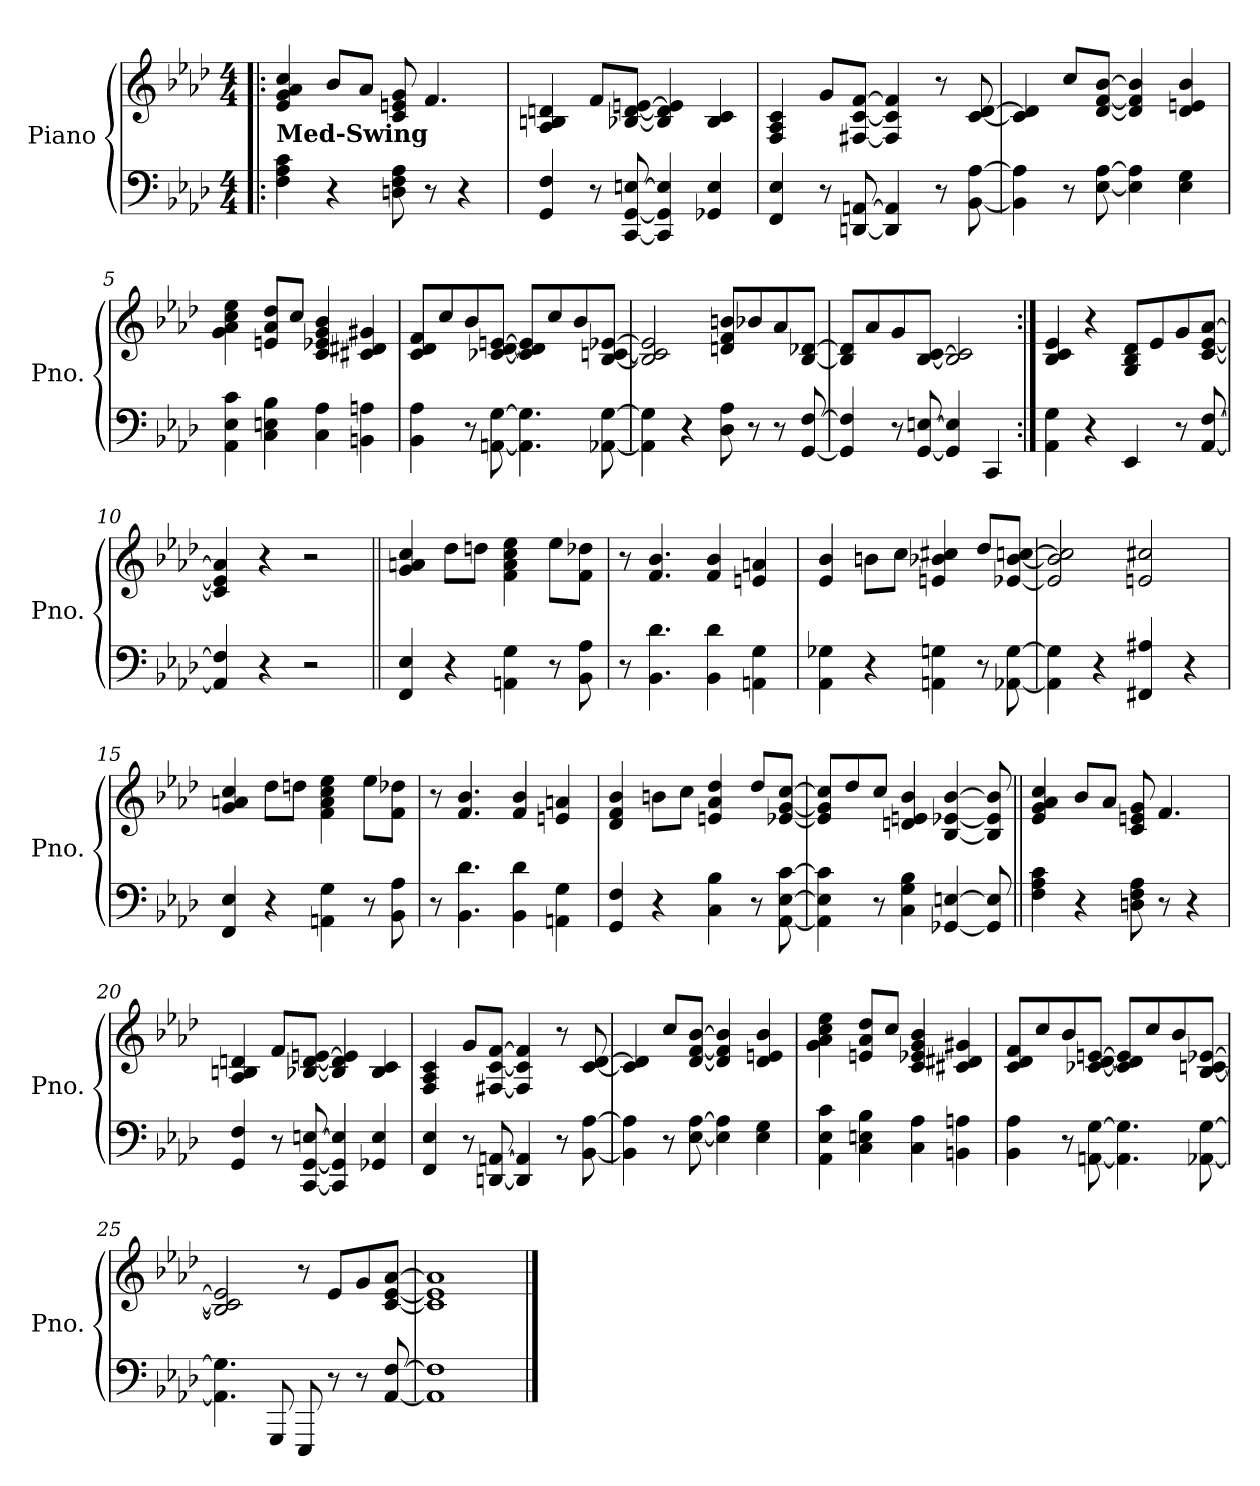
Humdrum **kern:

**kern	**kern
*part1	*part1
*staff2	*staff1
*I"Piano	*
*I'Pno.	*
*clefF4	*clefG2
*k[b-e-a-d-]	*k[b-e-a-d-]
*M4/4	*M4/4
=1!|:	=1!|:
!	!LO:TX:b:B:t=Med-Swing
4F\ 4A-\ 4c\	4e-/ 4g/ 4a-/ 4cc/
4r	8b-/L
.	8a-/J
8Dn\ 8F\ 8A-\	8c/ 8en/ 8g/
8r	4.f/
4r	.
=2	=2
4GG/ 4F/	4A-/ 4Bn/ 4dn/
8r	8f/L
[8CC/ [8GG/ [8En/	[8B-X/ [8d/ [8en/J
4CC/] 4GG/] 4E/]	4B-/] 4d/] 4e/]
4GG-X/ 4E/	4B-/ 4c/
=3	=3
4FF/ 4E-/	4F/ 4A-/ 4c/
8r	8g/L
[8DDn/ [8AAn/	[8F#X/ [8c/ [8f/J
4DD/] 4AA/]	4F#/] 4c/] 4f/]
8r	8r
[8BB-\ [8A-\	[8c/ [8d-/
=4	=4
4BB-\] 4A-\]	4c/] 4d-/]
8r	8cc/L
[8E-\ [8A-\	[8d-/ [8f/ [8b-/J
4E-\] 4A-\]	4d-/] 4f/] 4b-/]
4E-\ 4G\	4d-/ 4en/ 4b-/
!!LO:LB:g=z
=5	=5
4AA-\ 4E-\ 4c\	4g\ 4a-\ 4cc\ 4ee-\
4C\ 4En\ 4B-\	8en/ 8a-/ 8dd-/L
.	8cc/J
4C\ 4A-\	4c/ 4e-X/ 4g/ 4b-/
4BBn\ 4An\	4c#X/ 4d#X/ 4g#X/
=6	=6
4BB-\ 4A-\	8c/ 8d-/ 8f/L
.	8cc/
8r	8b-/
[8AAn\ [8G\	[8c-X/ [8d-/ [8en/J
4.AA\] 4.G\]	8c-/] 8d-/] 8e/]L
.	8cc/
.	8b-/
[8AA-X\ [8G\	[8B-/ [8cn/ [8e-X/J
=7	=7
4AA-\] 4G\]	2B-/] 2c/] 2e-/]
4r	.
8D-\ 8A-\	8dn/ 8f/ 8bn/L
8r	8b-X/
8r	8a-/
[8GG/ [8F/	[8B-/ [8d-X/J
!!LO:LB:g=z
=8	=8
4GG/] 4F/]	8B-/] 8d-/]L
.	8a-/
8r	8g/
[8GG/ [8En/	[8B-/ [8c/J
4GG/] 4E/]	2B-/] 2c/]
4CC/	.
!!LO:LB:g=z
=9:|!	=9:|!
4AA-\ 4G\	4B-/ 4c/ 4e-/
4r	4r
4EE-/	8G/ 8B-/ 8d-/L
.	8e-/
8r	8g/
[8AA-/ [8F/	[8c/ [8e-/ [8a-/J
=10	=10
4AA-/] 4F/]	4c/] 4e-/] 4a-/]
4r	4r
2r	2r
!!LO:LB:g=z
=11||	=11||
4FF/ 4E-/	4g/ 4an/ 4cc/
4r	8dd-\L
.	8ddn\J
4AAn\ 4G\	4f\ 4a\ 4cc\ 4ee-\
8r	8ee-\L
8BB-\ 8A-\	8f\ 8dd-X\J
=12	=12
8r	8r
4.BB-\ 4.d-\	4.f/ 4.b-/
4BB-\ 4d-\	4f/ 4b-/
4AAn\ 4G\	4en/ 4an/
=13	=13
4AA-\ 4G-X\	4e-/ 4b-/
4r	8bn\L
.	8cc\J
4AAn\ 4Gn\	4en/ 4b-X/ 4cc#X/
8r	8dd-/L
[8AA-X\ [8G\	[8e-X/ [8b-/ [8ccn/J
=14	=14
4AA-\] 4G\]	2e-/] 2b-/] 2cc/]
4r	.
4FF#X/ 4A#X/	2en/ 2cc#X/
4r	.
!!LO:PB:g=z
=15	=15
4FF/ 4E-/	4g/ 4an/ 4cc/
4r	8dd-\L
.	8ddn\J
4AAn\ 4G\	4f\ 4a\ 4cc\ 4ee-\
8r	8ee-\L
8BB-\ 8A-\	8f\ 8dd-X\J
=16	=16
8r	8r
4.BB-\ 4.d-\	4.f/ 4.b-/
4BB-\ 4d-\	4f/ 4b-/
4AAn\ 4G\	4en/ 4an/
=17	=17
4GG/ 4F/	4d-/ 4f/ 4b-/
4r	8bn\L
.	8cc\J
4C\ 4B-\	4en/ 4a-/ 4dd-/
8r	8dd-/L
[8AA-\ [8E-\ [8c\	[8e-X/ [8g/ [8cc/J
=18	=18
4AA-\] 4E-\] 4c\]	8e-/] 8g/] 8cc/]L
.	8dd-/
8r	8cc/J
4C\ 4G\ 4B-\	4dn/ 4en/ 4b-/
[4GG-X/ [4En/	[4B-/ [4e-X/ [4b-/
8GG-/] 8E/]	8B-/] 8e-/] 8b-/]
!!LO:PB:g=z
=19||	=19||
4F\ 4A-\ 4c\	4e-/ 4g/ 4a-/ 4cc/
4r	8b-/L
.	8a-/J
8Dn\ 8F\ 8A-\	8c/ 8en/ 8g/
8r	4.f/
4r	.
=20	=20
4GG/ 4F/	4A-/ 4Bn/ 4dn/
8r	8f/L
[8CC/ [8GG/ [8En/	[8B-X/ [8d/ [8en/J
4CC/] 4GG/] 4E/]	4B-/] 4d/] 4e/]
4GG-X/ 4E/	4B-/ 4c/
=21	=21
4FF/ 4E-/	4F/ 4A-/ 4c/
8r	8g/L
[8DDn/ [8AAn/	[8F#X/ [8c/ [8f/J
4DD/] 4AA/]	4F#/] 4c/] 4f/]
8r	8r
[8BB-\ [8A-\	[8c/ [8d-/
=22	=22
4BB-\] 4A-\]	4c/] 4d-/]
8r	8cc/L
[8E-\ [8A-\	[8d-/ [8f/ [8b-/J
4E-\] 4A-\]	4d-/] 4f/] 4b-/]
4E-\ 4G\	4d-/ 4en/ 4b-/
!!LO:LB:g=z
=23	=23
4AA-\ 4E-\ 4c\	4g\ 4a-\ 4cc\ 4ee-\
4C\ 4En\ 4B-\	8en/ 8a-/ 8dd-/L
.	8cc/J
4C\ 4A-\	4c/ 4e-X/ 4g/ 4b-/
4BBn\ 4An\	4c#X/ 4d#X/ 4g#X/
=24	=24
4BB-\ 4A-\	8c/ 8d-/ 8f/L
.	8cc/
8r	8b-/
[8AAn\ [8G\	[8c-X/ [8d-/ [8en/J
4.AA\] 4.G\]	8c-/] 8d-/] 8e/]L
.	8cc/
.	8b-/
[8AA-X\ [8G\	[8B-/ [8cn/ [8e-X/J
=25	=25
4.AA-\] 4.G\]	2B-/] 2c/] 2e-/]
8GGG/	.
8EEE-/	8r
8r	8e-/L
8r	8g/
[8AA-/ [8F/	[8c/ [8e-/ [8a-/J
=26	=26
1AA-] 1F]	1c] 1e-] 1a-]
==	==
*-	*-
